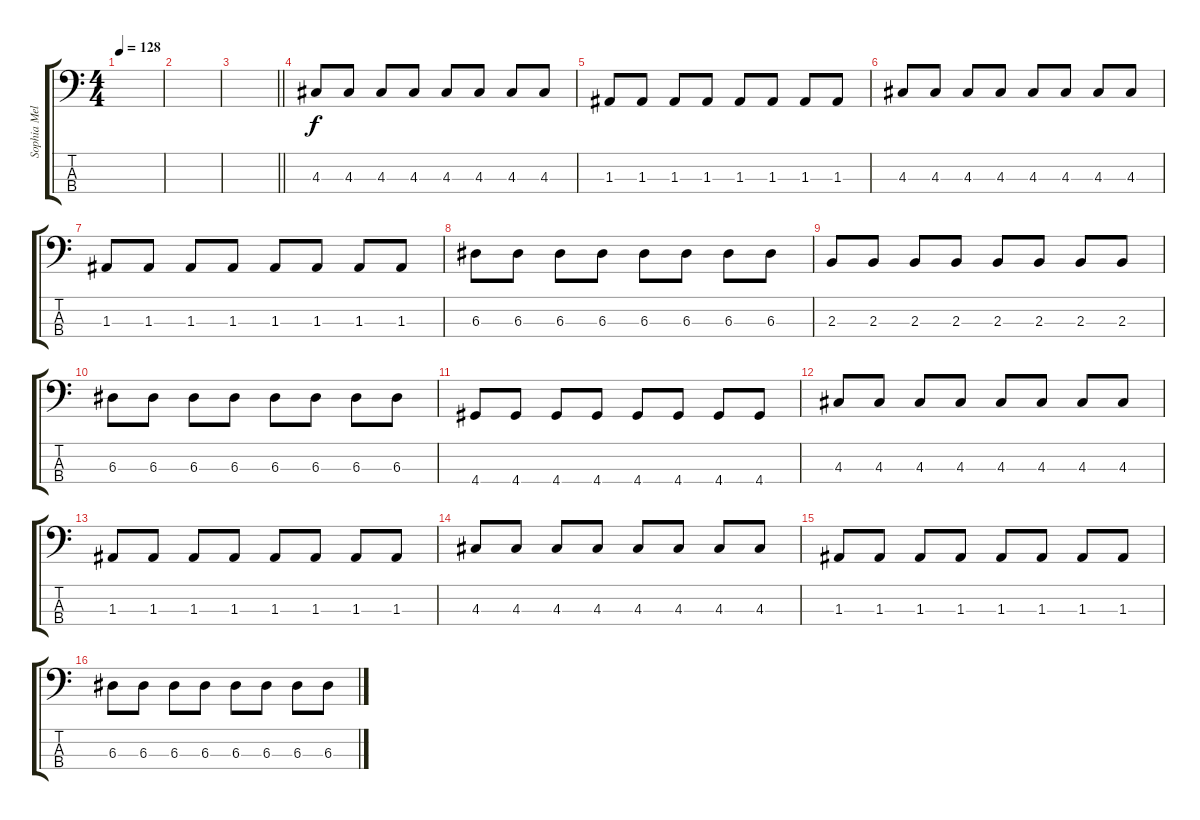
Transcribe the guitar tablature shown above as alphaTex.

\track ("Sophia Melon" "Sophia Mel") {instrument acousticbass}
\staff {score tabs}
\tuning (G2 D2 A1 E1) {hide}
\ts (4 4)
\tempo 128
\clef f4
\ks c
|
|
\barLineRight lightlight
|
4.3.8 4.3.8 4.3.8 4.3.8 4.3.8 4.3.8 4.3.8 4.3.8 |
1.3.8 1.3.8 1.3.8 1.3.8 1.3.8 1.3.8 1.3.8 1.3.8 |
4.3.8 4.3.8 4.3.8 4.3.8 4.3.8 4.3.8 4.3.8 4.3.8 |
1.3.8 1.3.8 1.3.8 1.3.8 1.3.8 1.3.8 1.3.8 1.3.8 |
6.3.8 6.3.8 6.3.8 6.3.8 6.3.8 6.3.8 6.3.8 6.3.8 |
2.3.8 2.3.8 2.3.8 2.3.8 2.3.8 2.3.8 2.3.8 2.3.8 |
6.3.8 6.3.8 6.3.8 6.3.8 6.3.8 6.3.8 6.3.8 6.3.8 |
4.4.8 4.4.8 4.4.8 4.4.8 4.4.8 4.4.8 4.4.8 4.4.8 |
4.3.8 4.3.8 4.3.8 4.3.8 4.3.8 4.3.8 4.3.8 4.3.8 |
1.3.8 1.3.8 1.3.8 1.3.8 1.3.8 1.3.8 1.3.8 1.3.8 |
4.3.8 4.3.8 4.3.8 4.3.8 4.3.8 4.3.8 4.3.8 4.3.8 |
1.3.8 1.3.8 1.3.8 1.3.8 1.3.8 1.3.8 1.3.8 1.3.8 |
6.3.8 6.3.8 6.3.8 6.3.8 6.3.8 6.3.8 6.3.8 6.3.8
